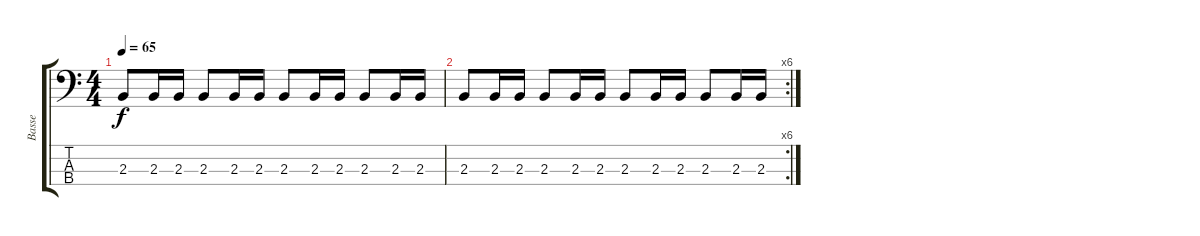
\track ("Basse" "Basse") {instrument electricbassfinger}
\staff {score tabs}
\tuning (G2 D2 A1 E1) {hide}
\ts (4 4)
\tempo 65
\clef f4
\ks c
2.3.8{dy f} 2.3.16 2.3.16 2.3.8 2.3.16 2.3.16 2.3.8 2.3.16 2.3.16 2.3.8 2.3.16 2.3.16 |
\rc 6
2.3.8 2.3.16 2.3.16 2.3.8 2.3.16 2.3.16 2.3.8 2.3.16 2.3.16 2.3.8 2.3.16 2.3.16
